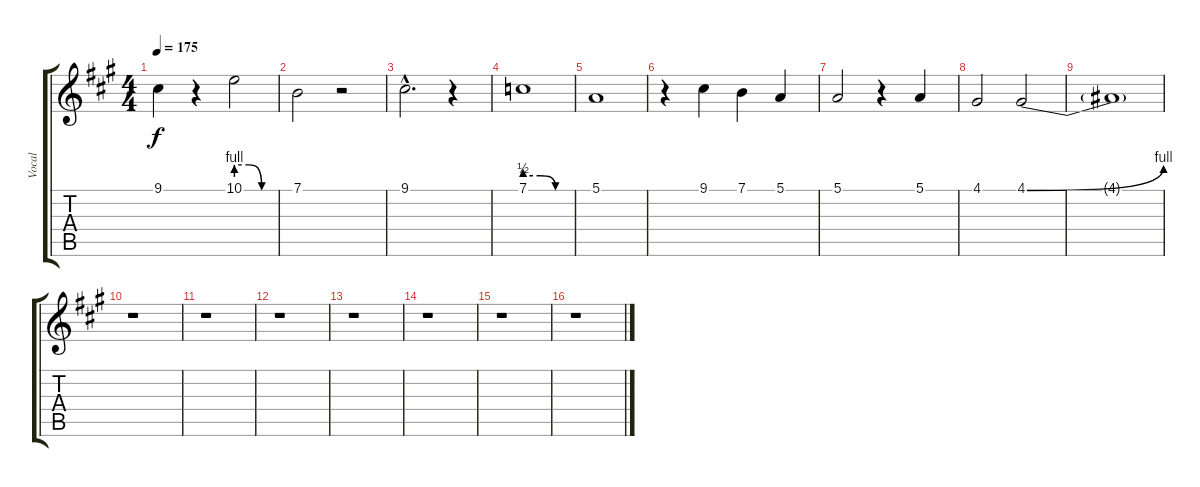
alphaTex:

\track ("Vocal" "Vocal") {instrument lead6voice}
\staff {score tabs}
\tuning (E4 B3 G3 D3 A2 E2) {hide}
\ts (4 4)
\tempo 175
\clef g2
\ks a
9.1.4{dy f} r.4 10.1{be (custom 0 4 20 4 40 0 60 0)}.2 |
7.1.2 r.2 |
9.1{hac}.2{d} r.4 |
7.1{be (custom 0 2 20 2 40 0 60 0)}.1 |
5.1.1 |
r.4 9.1.4 7.1.4 5.1.4 |
5.1.2 r.4 5.1.4 |
4.1.2 4.1{be (bend 0 0 60 4)}.2 |
4.1{t}.1 |
r.1 |
r.1 |
r.1 |
r.1 |
r.1 |
r.1 |
r.1
